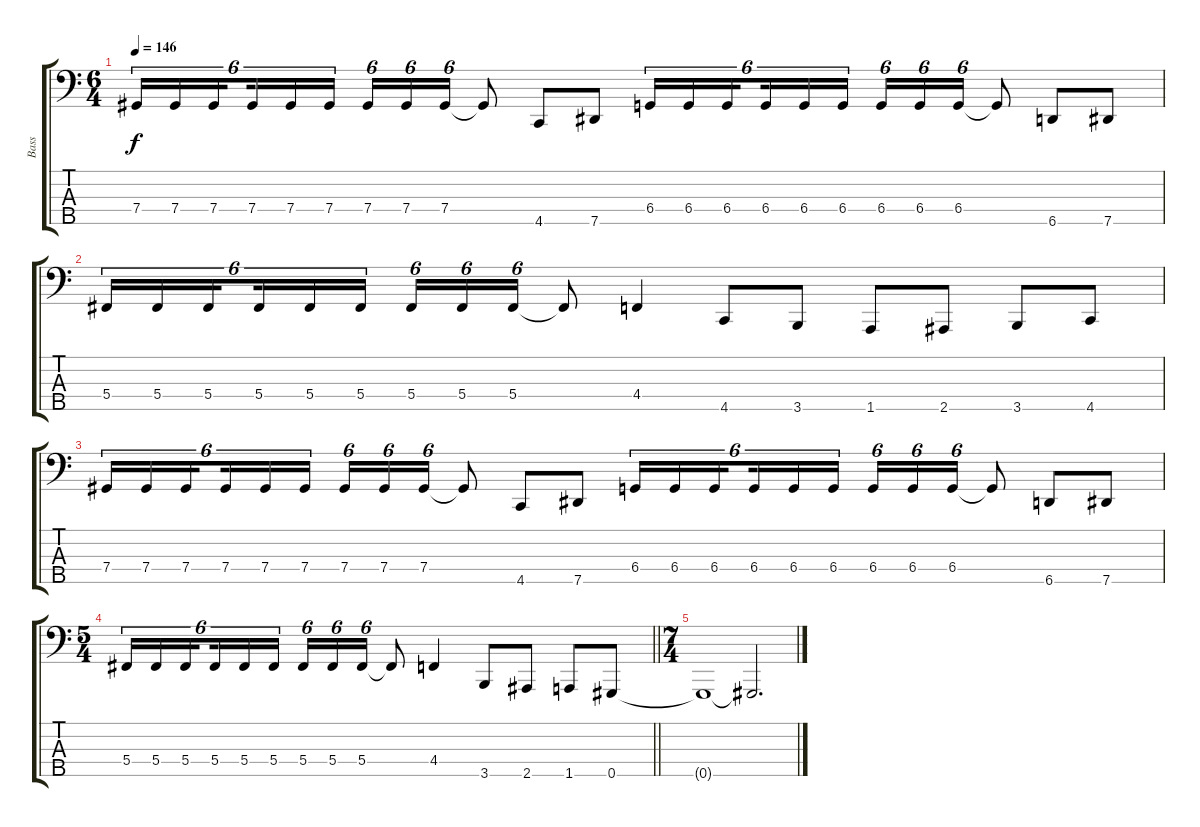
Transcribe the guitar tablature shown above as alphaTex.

\track ("Bass" "Bass") {instrument electricbassfinger}
\staff {score tabs}
\tuning (E2 B1 Gb1 Db1 Ab0) {hide}
\ts (6 4)
\tempo 146
\clef f4
\ks c
7.4.16{tu (6 4) dy f} 7.4.16{tu (6 4)} 7.4.16{tu (6 4) beam splitsecondary} 7.4.16{tu (6 4)} 7.4.16{tu (6 4)} 7.4.16{tu (6 4) beam splitsecondary} 7.4.16{tu (6 4)} 7.4.16{tu (6 4)} 7.4.16{tu (6 4)} 7.4{t}.8 4.5.8 7.5.8 6.4.16{tu (6 4)} 6.4.16{tu (6 4)} 6.4.16{tu (6 4) beam splitsecondary} 6.4.16{tu (6 4)} 6.4.16{tu (6 4)} 6.4.16{tu (6 4) beam splitsecondary} 6.4.16{tu (6 4)} 6.4.16{tu (6 4)} 6.4.16{tu (6 4)} 6.4{t}.8 6.5.8 7.5.8 |
5.4.16{tu (6 4)} 5.4.16{tu (6 4)} 5.4.16{tu (6 4) beam splitsecondary} 5.4.16{tu (6 4)} 5.4.16{tu (6 4)} 5.4.16{tu (6 4) beam splitsecondary} 5.4.16{tu (6 4)} 5.4.16{tu (6 4)} 5.4.16{tu (6 4)} 5.4{t}.8 4.4.4 4.5.8 3.5.8 1.5.8 2.5.8 3.5.8 4.5.8 |
7.4.16{tu (6 4)} 7.4.16{tu (6 4)} 7.4.16{tu (6 4) beam splitsecondary} 7.4.16{tu (6 4)} 7.4.16{tu (6 4)} 7.4.16{tu (6 4) beam splitsecondary} 7.4.16{tu (6 4)} 7.4.16{tu (6 4)} 7.4.16{tu (6 4)} 7.4{t}.8 4.5.8 7.5.8 6.4.16{tu (6 4)} 6.4.16{tu (6 4)} 6.4.16{tu (6 4) beam splitsecondary} 6.4.16{tu (6 4)} 6.4.16{tu (6 4)} 6.4.16{tu (6 4) beam splitsecondary} 6.4.16{tu (6 4)} 6.4.16{tu (6 4)} 6.4.16{tu (6 4)} 6.4{t}.8 6.5.8 7.5.8 |
\ts (5 4)
\barLineRight lightlight
5.4.16{tu (6 4)} 5.4.16{tu (6 4)} 5.4.16{tu (6 4) beam splitsecondary} 5.4.16{tu (6 4)} 5.4.16{tu (6 4)} 5.4.16{tu (6 4)} 5.4.16{tu (6 4)} 5.4.16{tu (6 4)} 5.4.16{tu (6 4)} 5.4{t}.8 4.4.4 3.5.8 2.5.8 1.5.8 0.5.8 |
\ts (7 4)
0.5{t}.1 0.5{t}.2{d}
